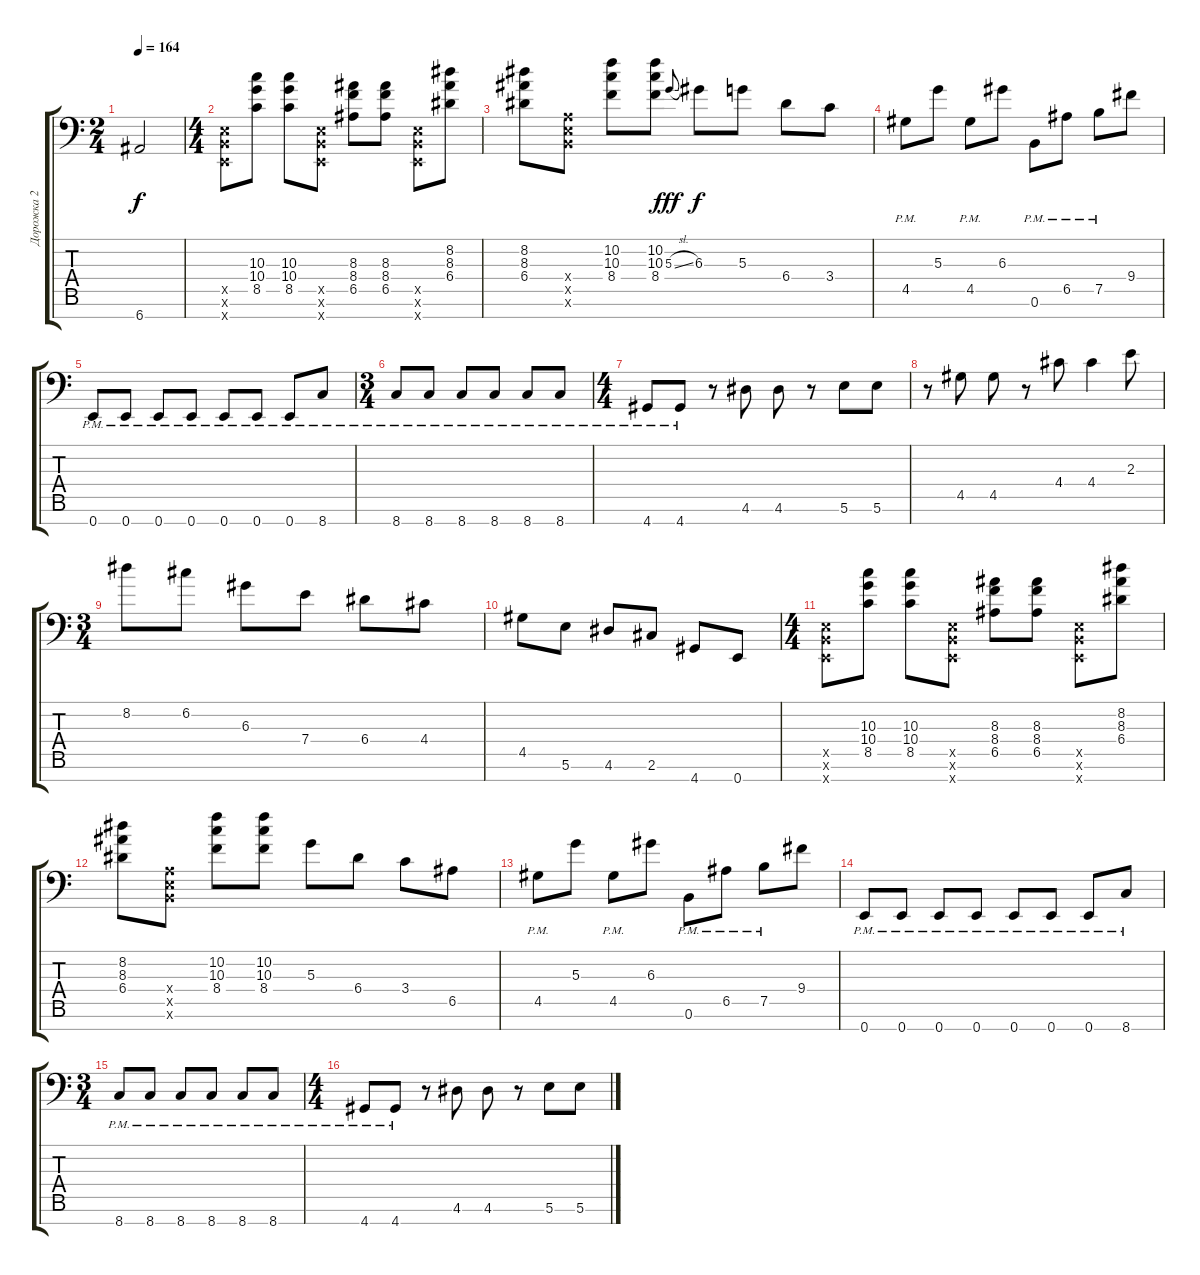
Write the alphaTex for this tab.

\track ("Дорожка 2" "Дорожка 2") {instrument distortionguitar}
\staff {score tabs}
\tuning (B3 G3 D3 A2 E2 B1 E1) {hide}
\ts (2 4)
\tempo 164
\clef f4
\ks c
6.7{t}.2{dy f} |
\ts (4 4)
(0.5{x} 0.6{x} 0.7{x}).8 (10.3 10.4 8.5).8 (10.3 10.4 8.5).8 (0.5{x} 0.6{x} 0.7{x}).8 (8.3 8.4 6.5).8 (8.3 8.4 6.5).8 (0.5{x} 0.6{x} 0.7{x}).8 (8.2 8.3 6.4).8 |
(8.2 8.3 6.4).8 (0.4{x} 0.5{x} 0.6{x}).8 (10.2 10.3 8.4).8 (10.2 10.3 8.4).8 5.3{sl}.8{gr onbeat dy fff} 6.3.8{dy f} 5.3.8 6.4.8 3.4.8 |
4.5{pm}.8 5.3.8 4.5{pm}.8 6.3.8 0.6{pm}.8 6.5{pm}.8 7.5{pm}.8 9.4.8 |
0.7{pm}.8 0.7{pm}.8 0.7{pm}.8 0.7{pm}.8 0.7{pm}.8 0.7{pm}.8 0.7{pm}.8 8.7{pm}.8 |
\ts (3 4)
8.7{pm}.8 8.7{pm}.8 8.7{pm}.8 8.7{pm}.8 8.7{pm}.8 8.7{pm}.8 |
\ts (4 4)
4.7{pm}.8 4.7{pm}.8 r.8 4.6.8 4.6.8 r.8 5.6.8 5.6.8 |
r.8 4.5.8 4.5.8 r.8 4.4.8 4.4.4 2.3.8 |
\ts (3 4)
8.2.8 6.2.8 6.3.8 7.4.8 6.4.8 4.4.8 |
4.5.8 5.6.8 4.6.8 2.6.8 4.7.8 0.7.8 |
\ts (4 4)
(0.5{x} 0.6{x} 0.7{x}).8 (10.3 10.4 8.5).8 (10.3 10.4 8.5).8 (0.5{x} 0.6{x} 0.7{x}).8 (8.3 8.4 6.5).8 (8.3 8.4 6.5).8 (0.5{x} 0.6{x} 0.7{x}).8 (8.2 8.3 6.4).8 |
(8.2 8.3 6.4).8 (0.4{x} 0.5{x} 0.6{x}).8 (10.2 10.3 8.4).8 (10.2 10.3 8.4).8 5.3.8 6.4.8 3.4.8 6.5.8 |
4.5{pm}.8 5.3.8 4.5{pm}.8 6.3.8 0.6{pm}.8 6.5{pm}.8 7.5{pm}.8 9.4.8 |
0.7{pm}.8 0.7{pm}.8 0.7{pm}.8 0.7{pm}.8 0.7{pm}.8 0.7{pm}.8 0.7{pm}.8 8.7{pm}.8 |
\ts (3 4)
8.7{pm}.8 8.7{pm}.8 8.7{pm}.8 8.7{pm}.8 8.7{pm}.8 8.7{pm}.8 |
\ts (4 4)
4.7{pm}.8 4.7{pm}.8 r.8 4.6.8 4.6.8 r.8 5.6.8 5.6.8
